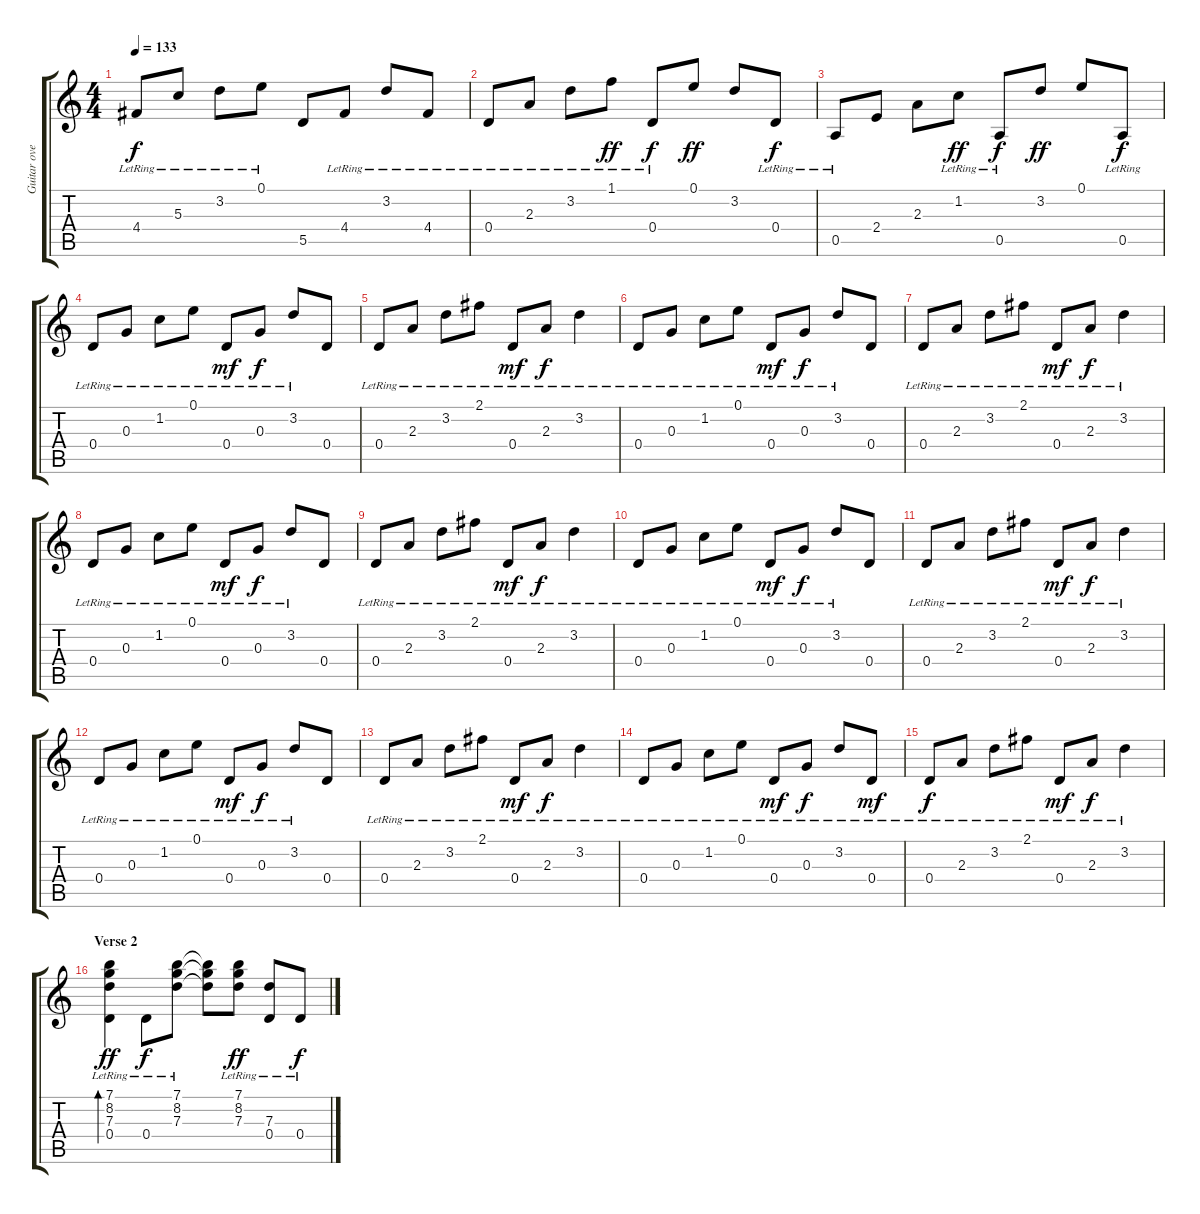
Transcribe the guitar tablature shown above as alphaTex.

\track ("Guitar overdub" "Guitar ove") {instrument acousticguitarsteel}
\staff {score tabs}
\tuning (E4 B3 G3 D3 A2 E2) {hide}
\ts (4 4)
\tempo 133
\clef g2
\ks c
4.4{lr}.8{dy f} 5.3{lr}.8 3.2{lr}.8 0.1{lr}.8 5.5.8 4.4{lr}.8 3.2{lr}.8 4.4{lr}.8 |
0.4{lr}.8 2.3{lr}.8 3.2{lr}.8 1.1{lr}.8{dy ff} 0.4{lr}.8{dy f} 0.1.8{dy ff} 3.2.8 0.4{lr}.8{dy f} |
0.5{lr}.8 2.4.8 2.3.8 1.2{lr}.8{dy ff} 0.5{lr}.8{dy f} 3.2.8{dy ff} 0.1.8 0.5{lr}.8{dy f} |
0.4{lr}.8 0.3{lr}.8 1.2{lr}.8 0.1{lr}.8 0.4{lr}.8{dy mf} 0.3{lr}.8{dy f} 3.2{lr}.8 0.4.8 |
0.4{lr}.8 2.3{lr}.8 3.2{lr}.8 2.1{lr}.8 0.4{lr}.8{dy mf} 2.3{lr}.8{dy f} 3.2{lr}.4 |
0.4{lr}.8 0.3{lr}.8 1.2{lr}.8 0.1{lr}.8 0.4{lr}.8{dy mf} 0.3{lr}.8{dy f} 3.2{lr}.8 0.4.8 |
0.4{lr}.8 2.3{lr}.8 3.2{lr}.8 2.1{lr}.8 0.4{lr}.8{dy mf} 2.3{lr}.8{dy f} 3.2{lr}.4 |
0.4{lr}.8 0.3{lr}.8 1.2{lr}.8 0.1{lr}.8 0.4{lr}.8{dy mf} 0.3{lr}.8{dy f} 3.2{lr}.8 0.4.8 |
0.4{lr}.8 2.3{lr}.8 3.2{lr}.8 2.1{lr}.8 0.4{lr}.8{dy mf} 2.3{lr}.8{dy f} 3.2{lr}.4 |
0.4{lr}.8 0.3{lr}.8 1.2{lr}.8 0.1{lr}.8 0.4{lr}.8{dy mf} 0.3{lr}.8{dy f} 3.2{lr}.8 0.4.8 |
0.4{lr}.8 2.3{lr}.8 3.2{lr}.8 2.1{lr}.8 0.4{lr}.8{dy mf} 2.3{lr}.8{dy f} 3.2{lr}.4 |
0.4{lr}.8 0.3{lr}.8 1.2{lr}.8 0.1{lr}.8 0.4{lr}.8{dy mf} 0.3{lr}.8{dy f} 3.2{lr}.8 0.4.8 |
0.4{lr}.8 2.3{lr}.8 3.2{lr}.8 2.1{lr}.8 0.4{lr}.8{dy mf} 2.3{lr}.8{dy f} 3.2{lr}.4 |
0.4{lr}.8 0.3{lr}.8 1.2{lr}.8 0.1{lr}.8 0.4{lr}.8{dy mf} 0.3{lr}.8{dy f} 3.2{lr}.8 0.4{lr}.8{dy mf} |
0.4{lr}.8{dy f} 2.3{lr}.8 3.2{lr}.8 2.1{lr}.8 0.4{lr}.8{dy mf} 2.3{lr}.8{dy f} 3.2{lr}.4 |
\section ("" "Verse 2")
(7.1{lr} 8.2{lr} 7.3{lr} 0.4{lr}).4{bd 120 dy ff} 0.4{lr}.8{dy f} (7.1 8.2 7.3{lr}).8 (7.1{t} 8.2{t} 7.3{t}).8 (7.1{lr} 8.2{lr} 7.3{lr}).8{dy ff} (7.3{lr} 0.4).8 0.4{lr}.8{dy f}
